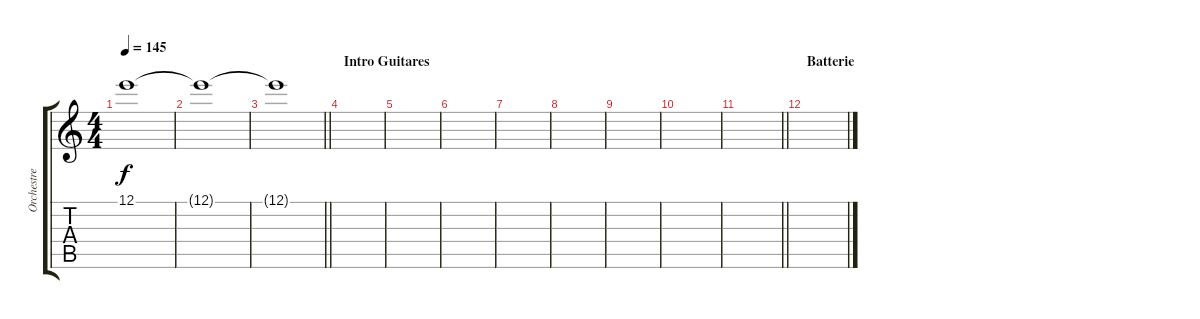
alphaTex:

\track ("Orchestre 2" "Orchestre ") {instrument overdrivenguitar}
\staff {score tabs}
\tuning (E4 B3 G3 D3 A2 E2) {hide}
\ts (4 4)
\tempo 145
\clef g2
\ks c
12.1{t}.1{dy f} |
12.1{t}.1 |
\barLineRight lightlight
12.1{t}.1{volume 0} |
\section ("" "Intro Guitares")
|
|
|
|
|
|
|
\barLineRight lightlight
|
\section ("" "Batterie")
